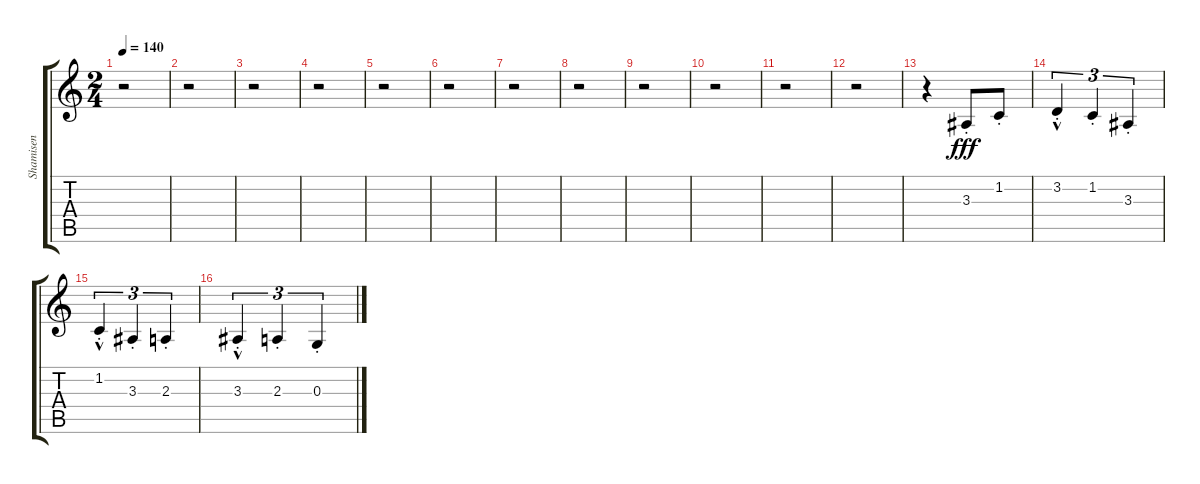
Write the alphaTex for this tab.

\track ("Shamisen" "Shamisen") {instrument shamisen}
\staff {score tabs}
\tuning (E4 B3 G3 D3 A2 E2) {hide}
\ts (2 4)
\tempo 140
\clef g2
\ks c
r.2{dy fff} |
r.2 |
r.2 |
r.2 |
r.2 |
r.2 |
r.2 |
r.2 |
r.2 |
r.2 |
r.2 |
r.2 |
r.4 3.3{st}.8 1.2{st}.8 |
3.2{hac st}.4{tu (3 2)} 1.2{st}.4{tu (3 2)} 3.3{st}.4{tu (3 2)} |
1.2{hac st}.4{tu (3 2)} 3.3{st}.4{tu (3 2)} 2.3{st}.4{tu (3 2)} |
3.3{hac st}.4{tu (3 2)} 2.3{st}.4{tu (3 2)} 0.3{st}.4{tu (3 2)}
